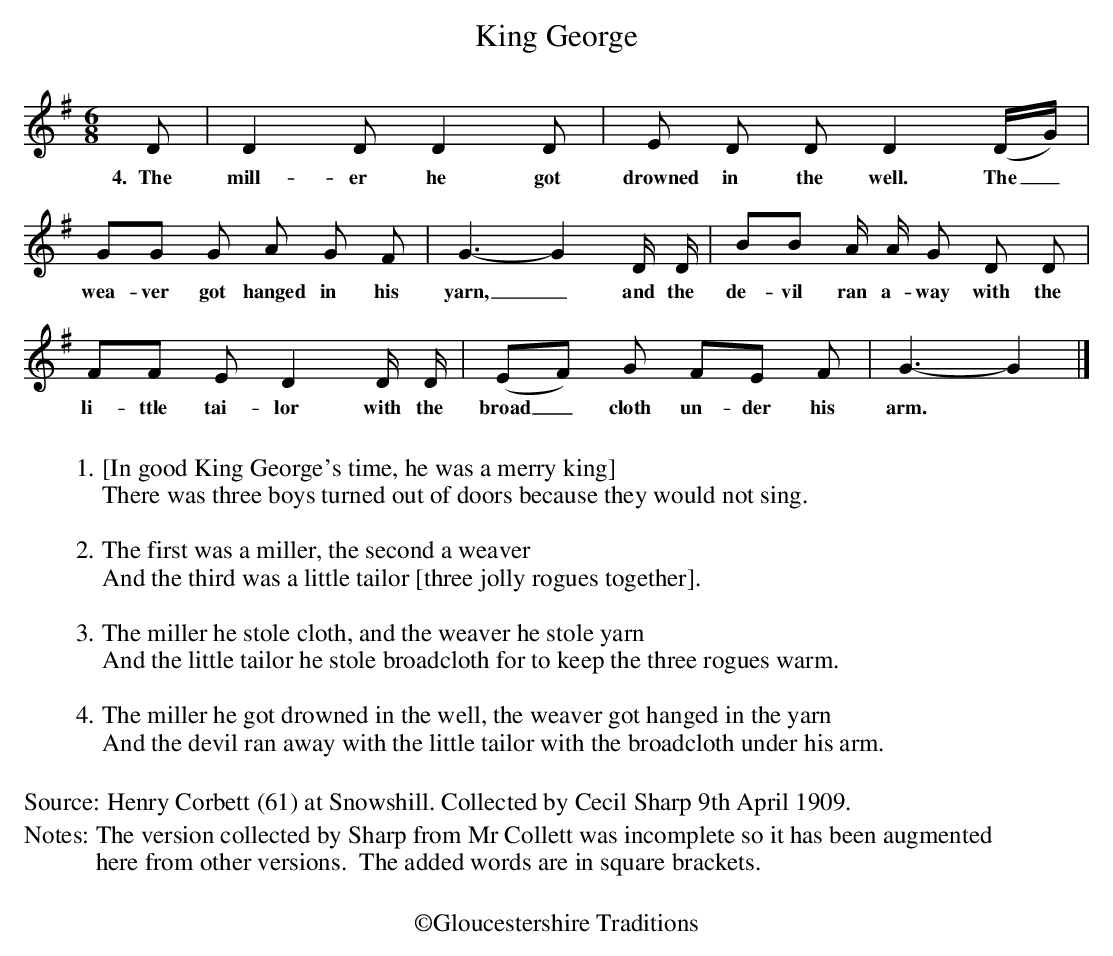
X:1
T:King George
L:1/8
M:6/8
K:G
D | D2 D D2 D | E D D D2 (D/G/) | GG G A G F |
w:4.~~The mill-er he got drowned in the well. The _ wea-ver got hanged in his
G3- G2 D/ D/ | BB A/ A/ G D D |$ FF E D2 D/ D/ | (EF) G FE F | G3- G2 |]
w:yarn,_ and the de-vil ran a-way with the li-ttle tai-lor with the broad_cloth un-der his arm.
W:
W:1. [In good King George's time, he was a merry king]
W:There was three boys turned out of doors because they would not sing.
W:
W:2. The first was a miller, the second a weaver
W:And the third was a little tailor [three jolly rogues together].
W:
W:3. The miller he stole cloth, and the weaver he stole yarn
W:And the little tailor he stole broadcloth for to keep the three rogues warm.
W:
W:4. The miller he got drowned in the well, the weaver got hanged in the yarn
W:And the devil ran away with the little tailor with the broadcloth under his arm.
W:
